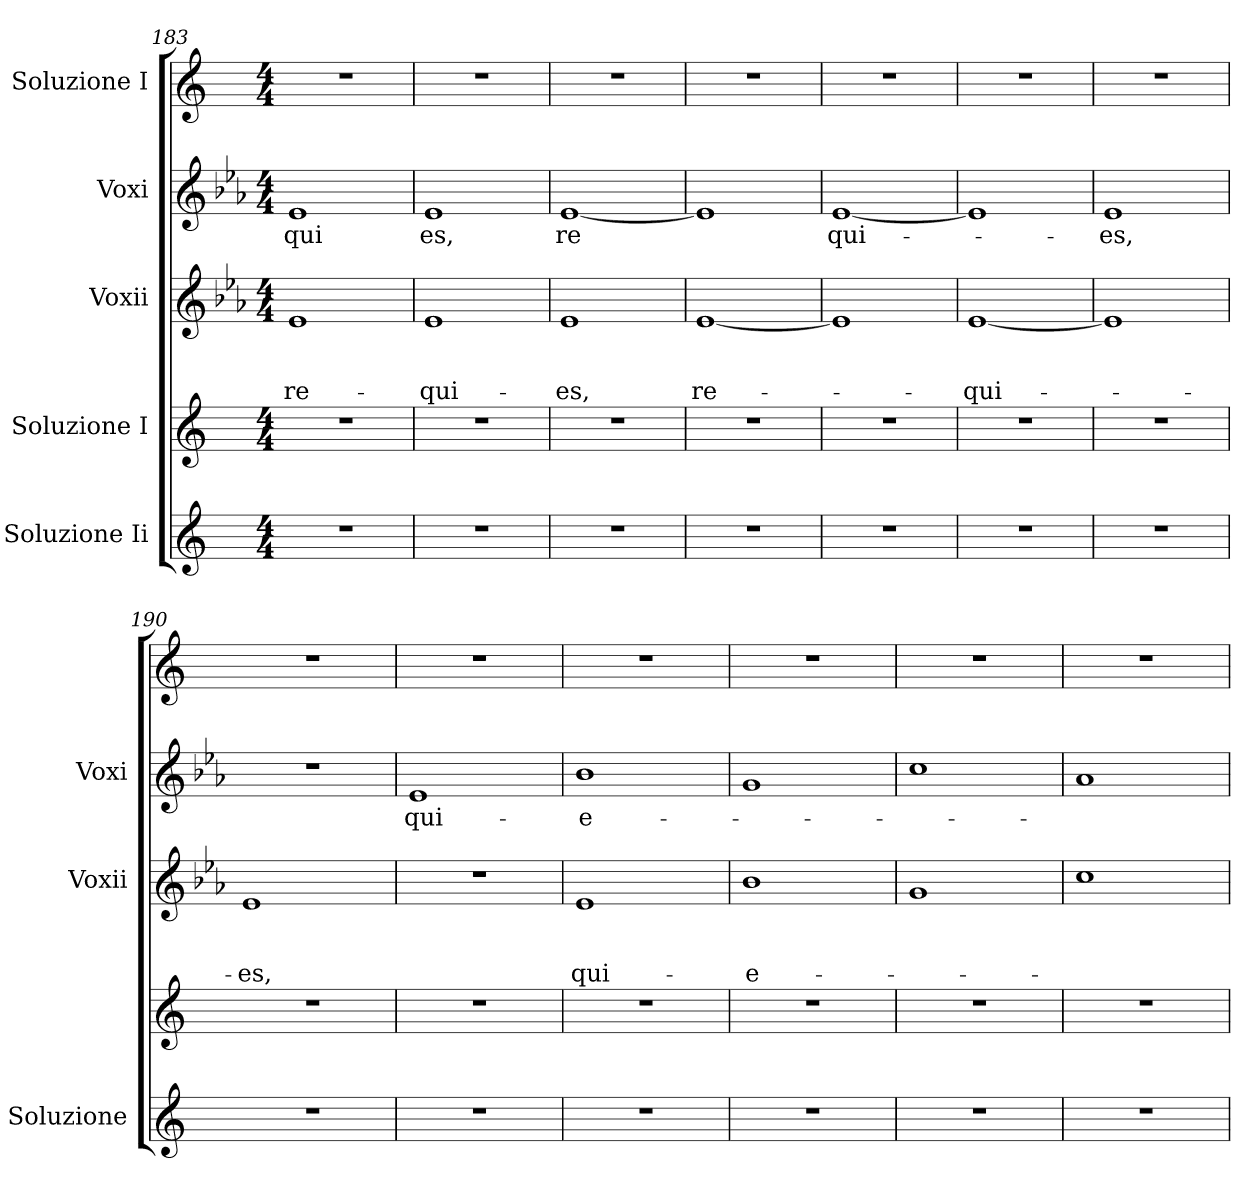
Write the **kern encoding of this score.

**kern	**kern	**kern	**text	**text	**text	**kern	**text	**kern
*part5	*part4	*part3	*part3	*part3	*part3	*part2	*part2	*part1
*staff5	*staff4	*staff3	*staff3	*staff3	*staff3	*staff2	*staff2	*staff1
*I"Soluzione Ii	*I"Soluzione I	*I"Voxii	*	*	*	*I"Voxi	*	*I"Soluzione I
*I'Soluzione	*	*I'Voxii	*	*	*	*I'Voxi	*	*
*clefG2	*clefG2	*clefG2	*	*	*	*clefG2	*	*clefG2
*k[]	*k[]	*k[b-e-a-]	*	*	*	*k[b-e-a-]	*	*k[]
*C:	*C:	*E-:	*	*	*	*E-:	*	*C:
*M4/4	*M4/4	*M4/4	*	*	*	*M4/4	*	*M4/4
=183	=183	=183	=183	=183	=183	=183	=183	=183
!	!	!	!	!	!LO:LY:b	!	!LO:LY:b	!
1r	1r	1e-	.	.	re-	1e-	qui	1r
=184	=184	=184	=184	=184	=184	=184	=184	=184
!	!	!	!	!	!LO:LY:b	!	!LO:LY:b	!
1r	1r	1e-	.	.	-qui-	1e-	es,	1r
=185	=185	=185	=185	=185	=185	=185	=185	=185
!	!	!	!	!	!LO:LY:b	!	!LO:LY:b	!
1r	1r	1e-	.	.	-es,	[<1e-	re	1r
=186	=186	=186	=186	=186	=186	=186	=186	=186
!	!	!	!	!	!LO:LY:b	!	!	!
1r	1r	[<1e-	.	.	re-	1e-]	.	1r
=187	=187	=187	=187	=187	=187	=187	=187	=187
!	!	!	!	!	!	!	!LO:LY:b	!
1r	1r	1e-]	.	.	.	[<1e-	qui-	1r
=188	=188	=188	=188	=188	=188	=188	=188	=188
!	!	!	!	!	!LO:LY:b	!	!	!
1r	1r	[<1e-	.	.	-qui-	1e-]	.	1r
=189	=189	=189	=189	=189	=189	=189	=189	=189
!	!	!	!	!	!	!	!LO:LY:b	!
1r	1r	1e-]	.	.	.	1e-	-es,	1r
!!LO:LB:g=z
=190	=190	=190	=190	=190	=190	=190	=190	=190
!	!	!	!	!	!LO:LY:b	!	!	!
1r	1r	1e-	.	.	-es,	1r	.	1r
=191	=191	=191	=191	=191	=191	=191	=191	=191
!	!	!	!	!	!	!	!LO:LY:b	!
1r	1r	1r	.	.	.	1e-	qui-	1r
=192	=192	=192	=192	=192	=192	=192	=192	=192
!	!	!	!	!	!LO:LY:b	!	!LO:LY:b:rj	!
1r	1r	1e-	.	.	qui-	1b-	-e-	1r
=193	=193	=193	=193	=193	=193	=193	=193	=193
!	!	!	!	!	!LO:LY:b:rj	!	!	!
1r	1r	1b-	.	.	-e-	1g	.	1r
=194	=194	=194	=194	=194	=194	=194	=194	=194
1r	1r	1g	.	.	.	1cc	.	1r
=195	=195	=195	=195	=195	=195	=195	=195	=195
1r	1r	1cc	.	.	.	1a-	.	1r
=	=	=	=	=	=	=	=	=
*-	*-	*-	*-	*-	*-	*-	*-	*-
